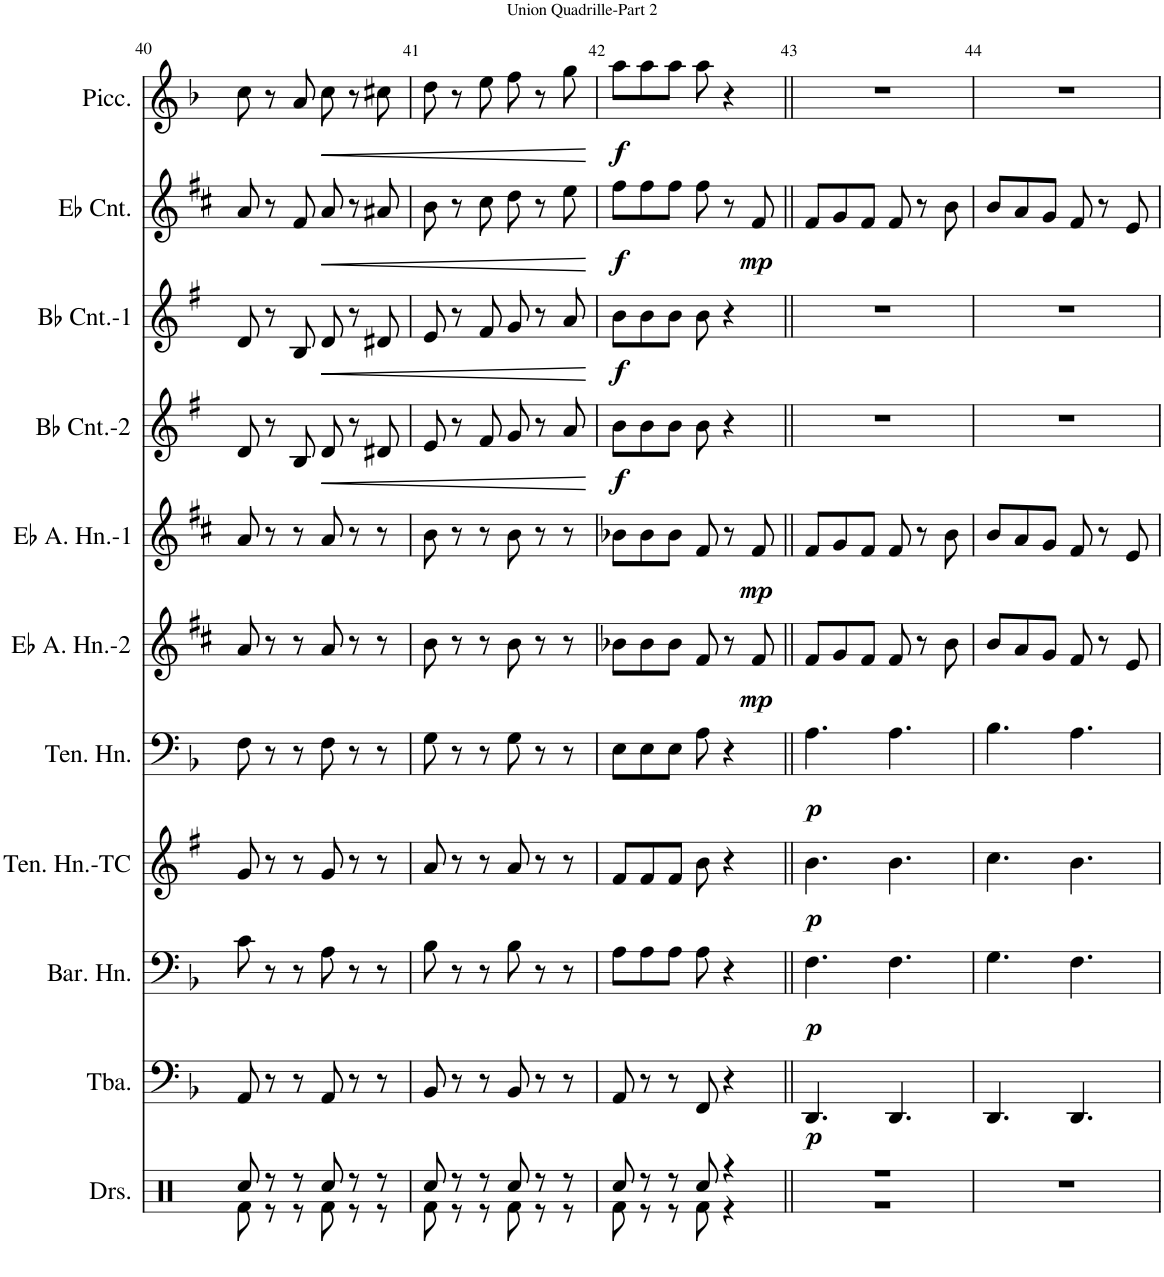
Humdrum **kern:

**kern	**kern	**dynam	**kern	**dynam	**kern	**dynam	**kern	**dynam	**kern	**dynam	**kern	**dynam	**kern	**dynam	**kern	**dynam	**kern	**dynam	**kern	**dynam
*part11	*part10	*part10	*part9	*part9	*part8	*part8	*part7	*part7	*part6	*part6	*part5	*part5	*part4	*part4	*part3	*part3	*part2	*part2	*part1	*part1
*staff11	*staff10	*staff10	*staff9	*staff9	*staff8	*staff8	*staff7	*staff7	*staff6	*staff6	*staff5	*staff5	*staff4	*staff4	*staff3	*staff3	*staff2	*staff2	*staff1	*staff1
*I"Drums	*I"Tuba	*	*I"Baritone Horn	*	*I"Tenor Horn-TC	*	*I"Tenor Horn	*	*I"Eb Alto Horn-2	*	*I"Eb Alto Horn-1	*	*I"Bb Cornet-2	*	*I"Bb Cornet-1	*	*I"Eb Cornet	*	*I"Piccolo	*
*I'Drs.	*I'Tba.	*	*I'Bar. Hn.	*	*I'Ten. Hn.-TC	*	*I'Ten. Hn.	*	*I'Eb A. Hn.-2	*	*I'Eb A. Hn.-1	*	*I'Bb Cnt.-2	*	*I'Bb Cnt.-1	*	*I'Eb Cnt.	*	*I'Picc.	*
!!LO:PB:g=z
*clefX	*clefF4	*	*clefF4	*	*clefG2	*	*clefF4	*	*clefG2	*	*clefG2	*	*clefG2	*	*clefG2	*	*clefG2	*	*clefG2	*
*	*	*	*Trd4c7	*	*Trd8c14	*	*Trd4c7	*	*Trd5c9	*	*Trd5c9	*	*Trd1c2	*	*Trd1c2	*	*Trd-2c-3	*	*Trd-7c-12	*
*k[]	*k[b-]	*	*k[b-]	*	*k[f#]	*	*k[b-]	*	*k[f#c#]	*	*k[f#c#]	*	*k[f#]	*	*k[f#]	*	*k[f#c#]	*	*k[b-]	*
*M6/8	*M6/8	*	*M6/8	*	*M6/8	*	*M6/8	*	*M6/8	*	*M6/8	*	*M6/8	*	*M6/8	*	*M6/8	*	*M6/8	*
=40	=40	=40	=40	=40	=40	=40	=40	=40	=40	=40	=40	=40	=40	=40	=40	=40	=40	=40	=40	=40
*^	*	*	*	*	*	*	*	*	*	*	*	*	*	*	*	*	*	*	*	*
8Rcc/	8Rf\	8AA/	.	8c\	.	8g/	.	8F\	.	8a/	.	8a/	.	8d/	.	8d/	.	8a/	.	8cc\	.
8r	8r	8r	.	8r	.	8r	.	8r	.	8r	.	8r	.	8r	.	8r	.	8r	.	8r	.
8r	8r	8r	.	8r	.	8r	.	8r	.	8r	.	8r	.	8B/	.	8B/	.	8f#/	.	8a/	.
!	!	!	!	!	!	!	!	!	!	!	!	!	!	!	!LO:HP:b	!	!LO:HP:b	!	!LO:HP:b	!	!LO:HP:b
8Rcc/	8Rf\	8AA/	.	8A\	.	8g/	.	8F\	.	8a/	.	8a/	.	8d/	<	8d/	<	8a/	<	8cc\	<
8r	8r	8r	.	8r	.	8r	.	8r	.	8r	.	8r	.	8r	.	8r	.	8r	.	8r	.
8r	8r	8r	.	8r	.	8r	.	8r	.	8r	.	8r	.	8d#X/	.	8d#X/	.	8a#X/	.	8cc#X\	.
=41	=41	=41	=41	=41	=41	=41	=41	=41	=41	=41	=41	=41	=41	=41	=41	=41	=41	=41	=41	=41	=41
8Rcc/	8Rf\	8BB-/	.	8B-\	.	8a/	.	8G\	.	8b\	.	8b\	.	8e/	.	8e/	.	8b\	.	8dd\	.
8r	8r	8r	.	8r	.	8r	.	8r	.	8r	.	8r	.	8r	.	8r	.	8r	.	8r	.
8r	8r	8r	.	8r	.	8r	.	8r	.	8r	.	8r	.	8f#/	.	8f#/	.	8cc#\	.	8ee\	.
8Rcc/	8Rf\	8BB-/	.	8B-\	.	8a/	.	8G\	.	8b\	.	8b\	.	8g/	.	8g/	.	8dd\	.	8ff\	.
8r	8r	8r	.	8r	.	8r	.	8r	.	8r	.	8r	.	8r	.	8r	.	8r	.	8r	.
8r	8r	8r	.	8r	.	8r	.	8r	.	8r	.	8r	.	8a/	.	8a/	.	8ee\	.	8gg\	.
*v	*v	*	*	*	*	*	*	*	*	*	*	*	*	*	*	*	*	*	*	*	*
.	.	.	.	.	.	.	.	.	.	.	.	.	.	[	.	[	.	[	.	[
=42	=42	=42	=42	=42	=42	=42	=42	=42	=42	=42	=42	=42	=42	=42	=42	=42	=42	=42	=42	=42
*^	*	*	*	*	*	*	*	*	*	*	*	*	*	*	*	*	*	*	*	*
!	!	!	!	!	!	!	!	!	!	!	!	!	!	!	!LO:DY:b	!	!LO:DY:b	!	!LO:DY:b	!	!LO:DY:b
8Rcc/	8Rf\	8AA/	.	8A\L	.	8f#/L	.	8E\L	.	8b-X\L	.	8b-X\L	.	8b\L	f	8b\L	f	8ff#\L	f	8aa\L	f
8r	8r	8r	.	8A\	.	8f#/	.	8E\	.	8b-\	.	8b-\	.	8b\	.	8b\	.	8ff#\	.	8aa\	.
8r	8r	8r	.	8A\J	.	8f#/J	.	8E\J	.	8b-\J	.	8b-\J	.	8b\J	.	8b\J	.	8ff#\J	.	8aa\J	.
8Rcc/	8Rf\	8FF/	.	8A\	.	8b\	.	8A\	.	8f#/	.	8f#/	.	8b\	.	8b\	.	8ff#\	.	8aa\	.
4r	4r	4r	.	4r	.	4r	.	4r	.	8r	.	8r	.	4r	.	4r	.	8r	.	4r	.
!	!	!	!	!	!	!	!	!	!	!	!LO:DY:b	!	!LO:DY:b	!	!	!	!	!	!LO:DY:b	!	!
.	.	.	.	.	.	.	.	.	.	8f#/	mp	8f#/	mp	.	.	.	.	8f#/	mp	.	.
=43||	=43||	=43||	=43||	=43||	=43||	=43||	=43||	=43||	=43||	=43||	=43||	=43||	=43||	=43||	=43||	=43||	=43||	=43||	=43||	=43||	=43||
!	!	!	!LO:DY:b	!	!LO:DY:b	!	!LO:DY:b	!	!LO:DY:b	!	!	!	!	!	!	!	!	!	!	!	!
2.r	2.r	4.DD/	p	4.F\	p	4.b\	p	4.A\	p	8f#/L	.	8f#/L	.	2.r	.	2.r	.	8f#/L	.	2.r	.
.	.	.	.	.	.	.	.	.	.	8g/	.	8g/	.	.	.	.	.	8g/	.	.	.
.	.	.	.	.	.	.	.	.	.	8f#/J	.	8f#/J	.	.	.	.	.	8f#/J	.	.	.
.	.	4.DD/	.	4.F\	.	4.b\	.	4.A\	.	8f#/	.	8f#/	.	.	.	.	.	8f#/	.	.	.
.	.	.	.	.	.	.	.	.	.	8r	.	8r	.	.	.	.	.	8r	.	.	.
.	.	.	.	.	.	.	.	.	.	8b\	.	8b\	.	.	.	.	.	8b\	.	.	.
*v	*v	*	*	*	*	*	*	*	*	*	*	*	*	*	*	*	*	*	*	*	*
=44	=44	=44	=44	=44	=44	=44	=44	=44	=44	=44	=44	=44	=44	=44	=44	=44	=44	=44	=44	=44
2.r	4.DD/	.	4.G\	.	4.cc\	.	4.B-\	.	8b/L	.	8b/L	.	2.r	.	2.r	.	8b/L	.	2.r	.
.	.	.	.	.	.	.	.	.	8a/	.	8a/	.	.	.	.	.	8a/	.	.	.
.	.	.	.	.	.	.	.	.	8g/J	.	8g/J	.	.	.	.	.	8g/J	.	.	.
.	4.DD/	.	4.F\	.	4.b\	.	4.A\	.	8f#/	.	8f#/	.	.	.	.	.	8f#/	.	.	.
.	.	.	.	.	.	.	.	.	8r	.	8r	.	.	.	.	.	8r	.	.	.
.	.	.	.	.	.	.	.	.	8e/	.	8e/	.	.	.	.	.	8e/	.	.	.
=	=	=	=	=	=	=	=	=	=	=	=	=	=	=	=	=	=	=	=	=
*-	*-	*-	*-	*-	*-	*-	*-	*-	*-	*-	*-	*-	*-	*-	*-	*-	*-	*-	*-	*-
